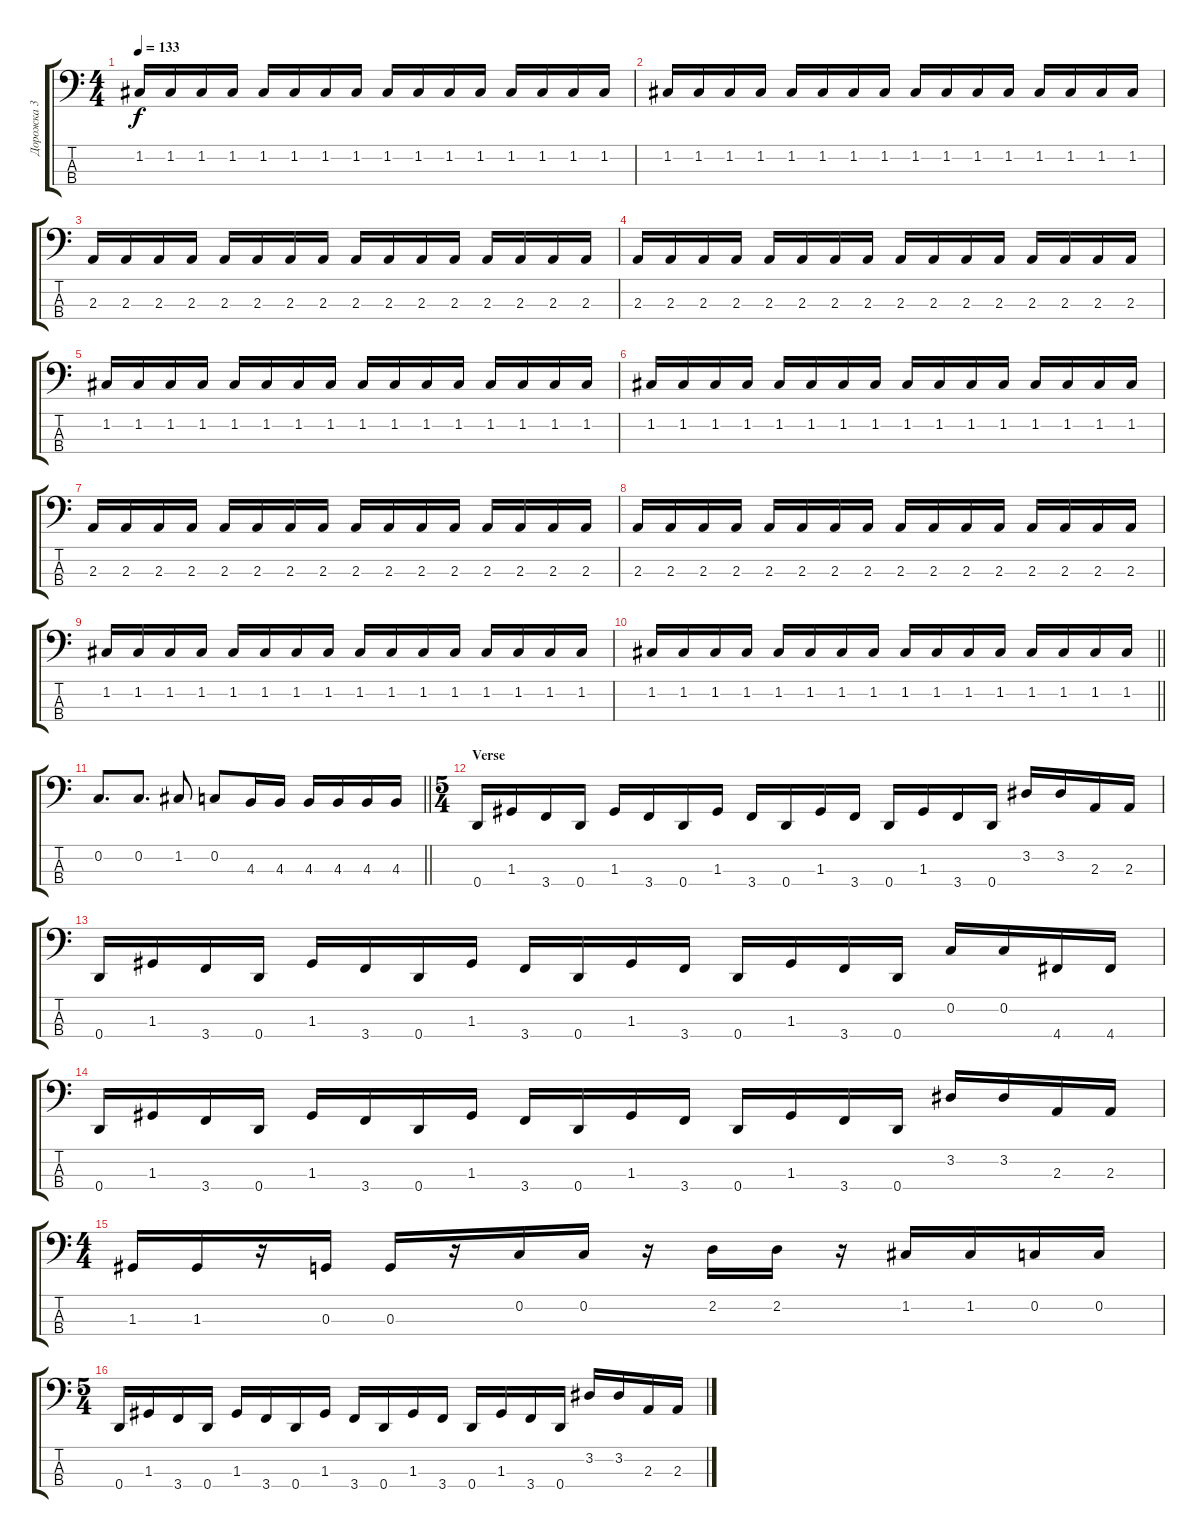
\track ("Дорожка 3" "Дорожка 3") {instrument slapbass2}
\staff {score tabs}
\tuning (F2 C2 G1 D1) {hide}
\ts (4 4)
\tempo 133
\clef f4
\ks c
1.2.16{dy f} 1.2.16 1.2.16 1.2.16 1.2.16 1.2.16 1.2.16 1.2.16 1.2.16 1.2.16 1.2.16 1.2.16 1.2.16 1.2.16 1.2.16 1.2.16 |
1.2.16 1.2.16 1.2.16 1.2.16 1.2.16 1.2.16 1.2.16 1.2.16 1.2.16 1.2.16 1.2.16 1.2.16 1.2.16 1.2.16 1.2.16 1.2.16 |
2.3.16 2.3.16 2.3.16 2.3.16 2.3.16 2.3.16 2.3.16 2.3.16 2.3.16 2.3.16 2.3.16 2.3.16 2.3.16 2.3.16 2.3.16 2.3.16 |
2.3.16 2.3.16 2.3.16 2.3.16 2.3.16 2.3.16 2.3.16 2.3.16 2.3.16 2.3.16 2.3.16 2.3.16 2.3.16 2.3.16 2.3.16 2.3.16 |
1.2.16 1.2.16 1.2.16 1.2.16 1.2.16 1.2.16 1.2.16 1.2.16 1.2.16 1.2.16 1.2.16 1.2.16 1.2.16 1.2.16 1.2.16 1.2.16 |
1.2.16 1.2.16 1.2.16 1.2.16 1.2.16 1.2.16 1.2.16 1.2.16 1.2.16 1.2.16 1.2.16 1.2.16 1.2.16 1.2.16 1.2.16 1.2.16 |
2.3.16 2.3.16 2.3.16 2.3.16 2.3.16 2.3.16 2.3.16 2.3.16 2.3.16 2.3.16 2.3.16 2.3.16 2.3.16 2.3.16 2.3.16 2.3.16 |
2.3.16 2.3.16 2.3.16 2.3.16 2.3.16 2.3.16 2.3.16 2.3.16 2.3.16 2.3.16 2.3.16 2.3.16 2.3.16 2.3.16 2.3.16 2.3.16 |
1.2.16 1.2.16 1.2.16 1.2.16 1.2.16 1.2.16 1.2.16 1.2.16 1.2.16 1.2.16 1.2.16 1.2.16 1.2.16 1.2.16 1.2.16 1.2.16 |
\barLineRight lightlight
1.2.16 1.2.16 1.2.16 1.2.16 1.2.16 1.2.16 1.2.16 1.2.16 1.2.16 1.2.16 1.2.16 1.2.16 1.2.16 1.2.16 1.2.16 1.2.16 |
\barLineRight lightlight
0.2.8{d} 0.2.8{d} 1.2.8 0.2.8 4.3.16 4.3.16 4.3.16 4.3.16 4.3.16 4.3.16 |
\ts (5 4)
\section ("" "Verse")
0.4.16 1.3.16 3.4.16 0.4.16 1.3.16 3.4.16 0.4.16 1.3.16 3.4.16 0.4.16 1.3.16 3.4.16 0.4.16 1.3.16 3.4.16 0.4.16 3.2.16 3.2.16 2.3.16 2.3.16 |
0.4.16 1.3.16 3.4.16 0.4.16 1.3.16 3.4.16 0.4.16 1.3.16 3.4.16 0.4.16 1.3.16 3.4.16 0.4.16 1.3.16 3.4.16 0.4.16 0.2.16 0.2.16 4.4.16 4.4.16 |
0.4.16 1.3.16 3.4.16 0.4.16 1.3.16 3.4.16 0.4.16 1.3.16 3.4.16 0.4.16 1.3.16 3.4.16 0.4.16 1.3.16 3.4.16 0.4.16 3.2.16 3.2.16 2.3.16 2.3.16 |
\ts (4 4)
1.3.16 1.3.16 r.16 0.3.16 0.3.16 r.16 0.2.16 0.2.16 r.16 2.2.16 2.2.16 r.16 1.2.16 1.2.16 0.2.16 0.2.16 |
\ts (5 4)
0.4.16 1.3.16 3.4.16 0.4.16 1.3.16 3.4.16 0.4.16 1.3.16 3.4.16 0.4.16 1.3.16 3.4.16 0.4.16 1.3.16 3.4.16 0.4.16 3.2.16 3.2.16 2.3.16 2.3.16
